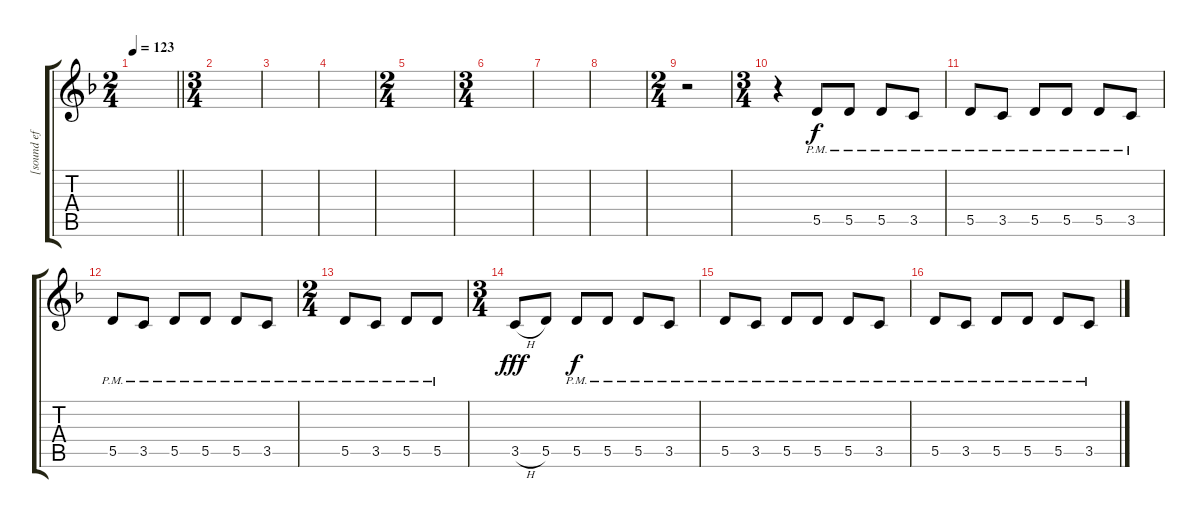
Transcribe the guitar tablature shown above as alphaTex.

\track (" [sound effects]" " [sound ef") {instrument electricguitarclean}
\staff {score tabs}
\tuning (E4 B3 G3 D3 A2 D2) {hide}
\ts (2 4)
\tempo 123
\clef g2
\barLineRight lightlight
\ks dminor
|
\ts (3 4)
|
|
|
\ts (2 4)
|
\ts (3 4)
|
|
|
\ts (2 4)
r.2{volume 0 balance 0 instrument overdrivenguitar} |
\ts (3 4)
r.4{volume 6} 5.5{pm}.8 5.5{pm}.8 5.5{pm}.8 3.5{pm}.8 |
5.5{pm}.8 3.5{pm}.8 5.5{pm}.8 5.5{pm}.8 5.5{pm}.8 3.5{pm}.8 |
5.5{pm}.8 3.5{pm}.8 5.5{pm}.8 5.5{pm}.8 5.5{pm}.8 3.5{pm}.8 |
\ts (2 4)
5.5{pm}.8 3.5{pm}.8 5.5{pm}.8 5.5{pm}.8 |
\ts (3 4)
3.5{h}.8{dy fff} 5.5.8 5.5{pm}.8{dy f} 5.5{pm}.8 5.5{pm}.8 3.5{pm}.8 |
5.5{pm}.8 3.5{pm}.8 5.5{pm}.8 5.5{pm}.8 5.5{pm}.8 3.5{pm}.8 |
5.5{pm}.8 3.5{pm}.8 5.5{pm}.8 5.5{pm}.8 5.5{pm}.8 3.5{pm}.8
